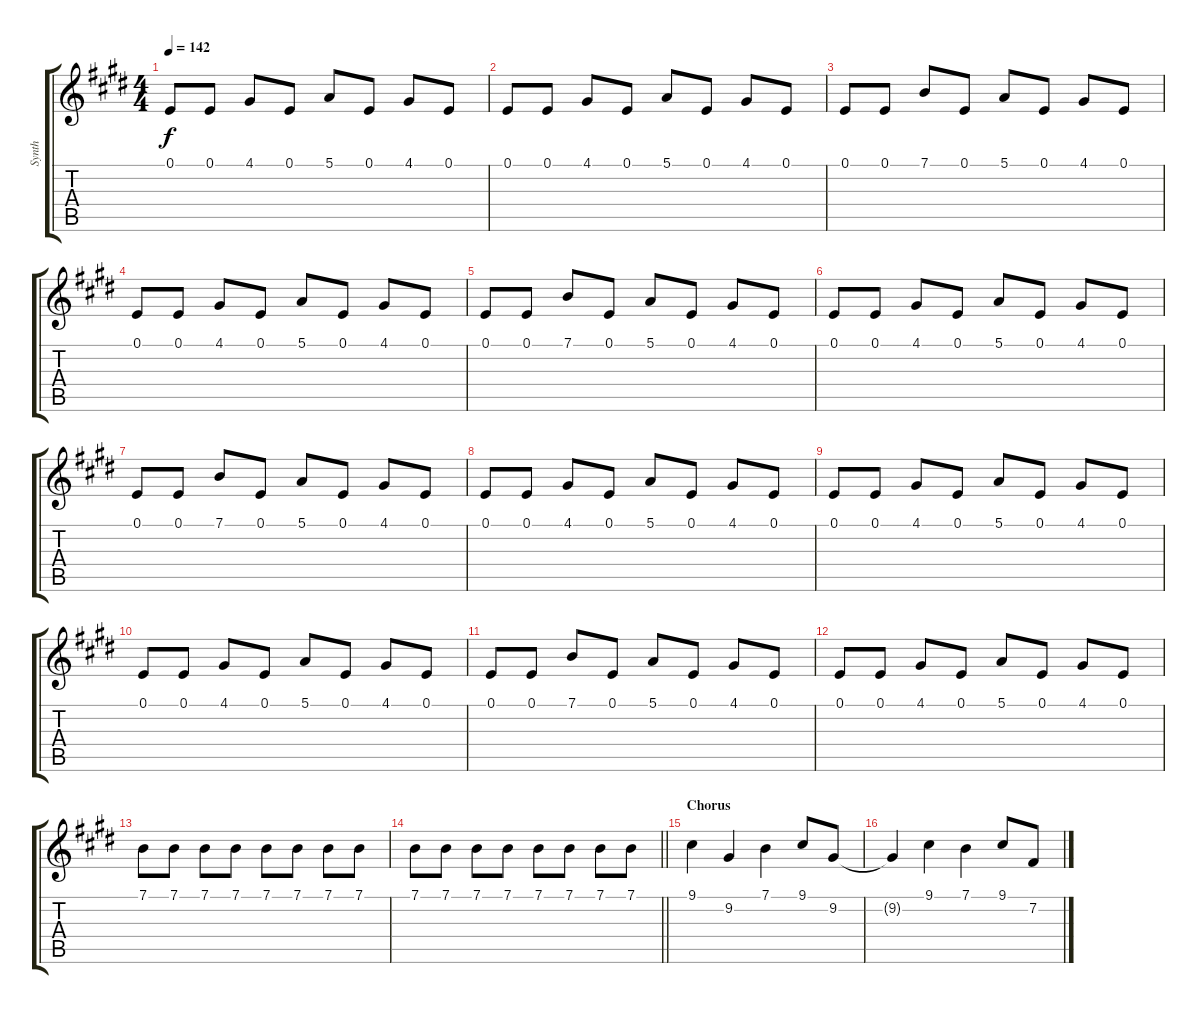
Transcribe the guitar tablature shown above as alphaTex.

\track ("Synth" "Synth") {instrument lead2sawtooth}
\staff {score tabs}
\tuning (E4 B3 G3 D3 A2 E2) {hide}
\ts (4 4)
\tempo 142
\clef g2
\ks e
0.1.8{dy f} 0.1.8 4.1.8 0.1.8 5.1.8 0.1.8 4.1.8 0.1.8 |
0.1.8 0.1.8 4.1.8 0.1.8 5.1.8 0.1.8 4.1.8 0.1.8 |
0.1.8 0.1.8 7.1.8 0.1.8 5.1.8 0.1.8 4.1.8 0.1.8 |
0.1.8 0.1.8 4.1.8 0.1.8 5.1.8 0.1.8 4.1.8 0.1.8 |
0.1.8 0.1.8 7.1.8 0.1.8 5.1.8 0.1.8 4.1.8 0.1.8 |
0.1.8 0.1.8 4.1.8 0.1.8 5.1.8 0.1.8 4.1.8 0.1.8 |
0.1.8 0.1.8 7.1.8 0.1.8 5.1.8 0.1.8 4.1.8 0.1.8 |
0.1.8 0.1.8 4.1.8 0.1.8 5.1.8 0.1.8 4.1.8 0.1.8 |
0.1.8 0.1.8 4.1.8 0.1.8 5.1.8 0.1.8 4.1.8 0.1.8 |
0.1.8 0.1.8 4.1.8 0.1.8 5.1.8 0.1.8 4.1.8 0.1.8 |
0.1.8 0.1.8 7.1.8 0.1.8 5.1.8 0.1.8 4.1.8 0.1.8 |
0.1.8 0.1.8 4.1.8 0.1.8 5.1.8 0.1.8 4.1.8 0.1.8 |
7.1.8 7.1.8 7.1.8 7.1.8 7.1.8 7.1.8 7.1.8 7.1.8 |
\barLineRight lightlight
7.1.8 7.1.8 7.1.8 7.1.8 7.1.8 7.1.8 7.1.8 7.1.8 |
\section ("" "Chorus")
9.1.4 9.2.4 7.1.4 9.1.8 9.2.8 |
9.2{t}.4 9.1.4 7.1.4 9.1.8 7.2.8
